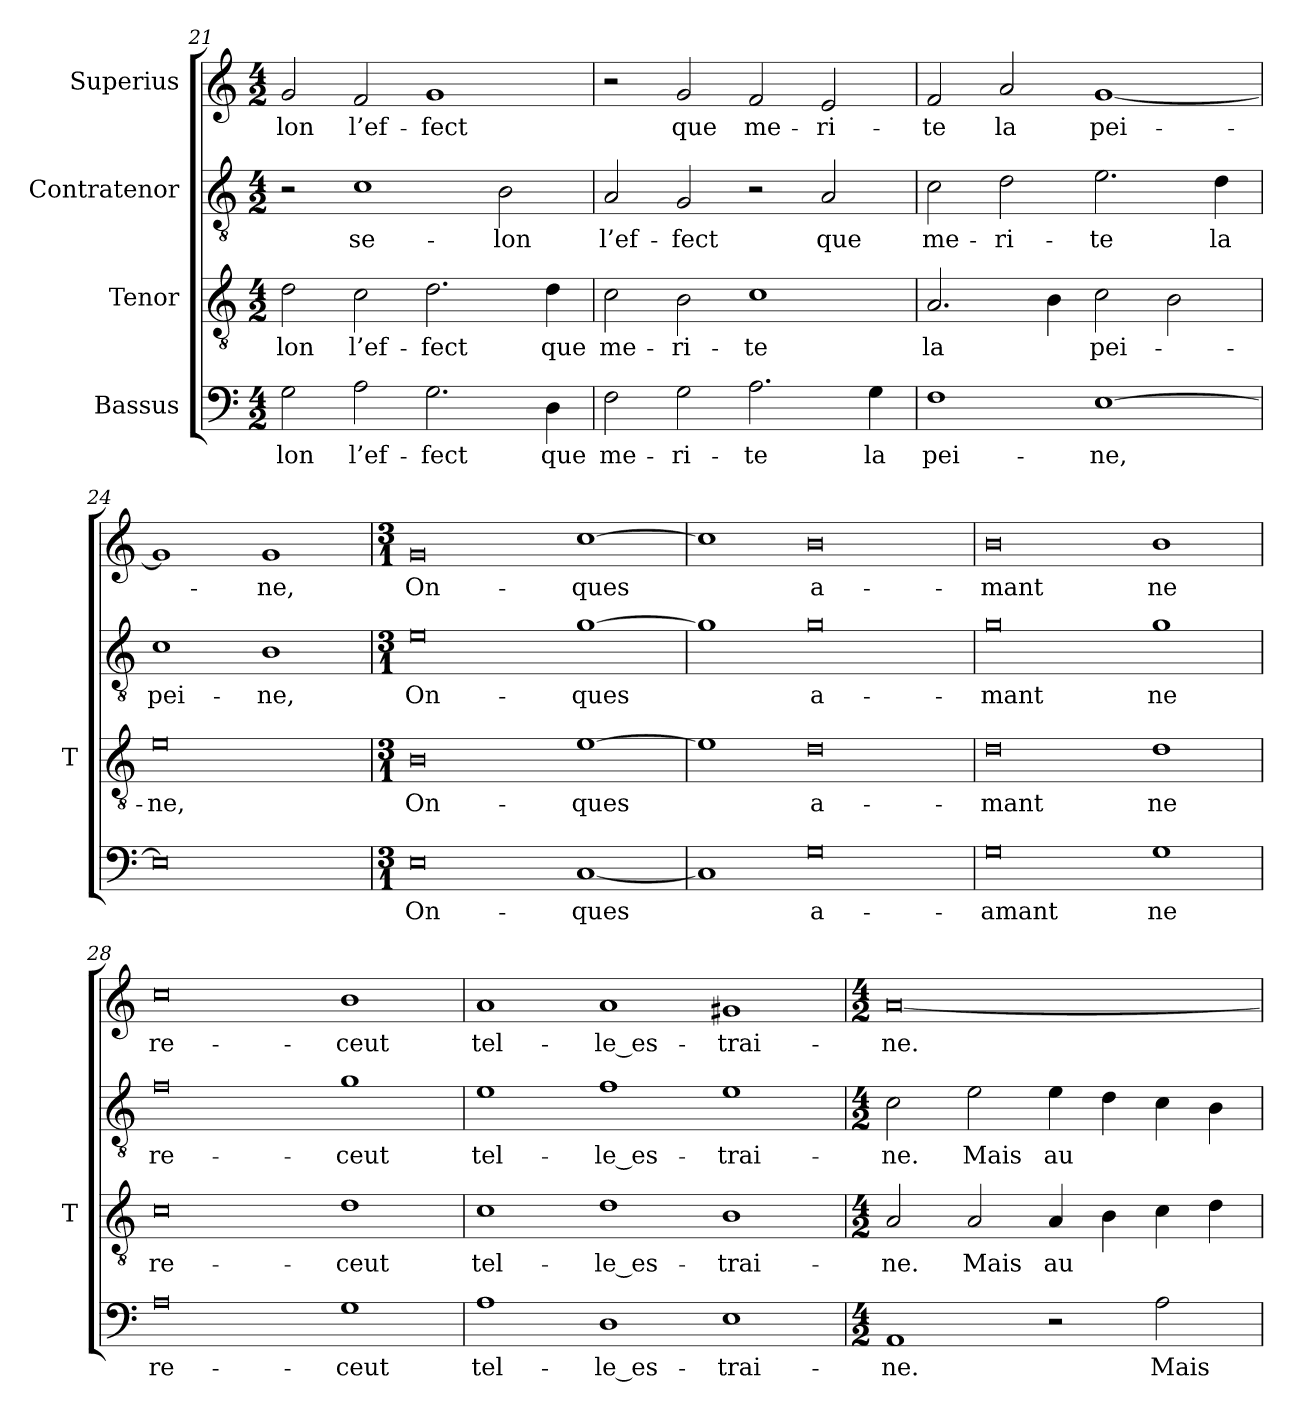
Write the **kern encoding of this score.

**kern	**text	**kern	**text	**kern	**text	**kern	**text
*part4	*part4	*part3	*part3	*part2	*part2	*part1	*part1
*staff4	*staff4	*staff3	*staff3	*staff2	*staff2	*staff1	*staff1
*I"Bassus	*	*I"Tenor	*	*I"Contratenor	*	*I"Superius	*
*	*	*I'T	*	*	*	*	*
*clefF4	*	*clefGv2	*	*clefGv2	*	*clefG2	*
*k[]	*	*k[]	*	*k[]	*	*k[]	*
*M4/2	*	*M4/2	*	*M4/2	*	*M4/2	*
=21	=21	=21	=21	=21	=21	=21	=21
2G	-lon	2d	-lon	2r	.	2g	-lon
2A	l’ef-	2c	l’ef-	1c	se-	2f	l’ef-
2.G	-fect	2.d	-fect	.	.	1g	-fect
.	.	.	.	2B	-lon	.	.
4D	-que	4d	-que	.	.	.	.
=22	=22	=22	=22	=22	=22	=22	=22
2F	me-	2c	me-	2A	l’ef-	2r	.
2G	ri-	2B	ri-	2G	-fect	2g	-que
2.A	-te	1c	-te	2r	.	2f	me-
.	.	.	.	2A	-que	2e	ri-
4G	-la	.	.	.	.	.	.
=23	=23	=23	=23	=23	=23	=23	=23
1F	pei-	2.A	-la	2c	me-	2f	-te
.	.	.	.	2d	ri-	2a	-la
.	.	4B	.	.	.	.	.
[1E	-ne,	2c	pei-	2.e	-te	[1g	pei-
.	.	2B	.	.	.	.	.
.	.	.	.	4d	-la	.	.
=24	=24	=24	=24	=24	=24	=24	=24
0E]	.	0e	-ne,	1c	pei-	1g]	.
.	.	.	.	1B	-ne,	1g	-ne,
=25	=25	=25	=25	=25	=25	=25	=25
*M3/1	*	*M3/1	*	*M3/1	*	*M3/1	*
0E	On-	0B	On-	0e	On-	0g	On-
[1C	-ques	[1e	-ques	[1g	-ques	[1cc	-ques
=26	=26	=26	=26	=26	=26	=26	=26
1C]	.	1e]	.	1g]	.	1cc]	.
0G	a-	0d	a-	0g	a-	0b	a-
=27	=27	=27	=27	=27	=27	=27	=27
0G	-amant	0d	-mant	0g	-mant	0b	-mant
1G	-ne	1d	-ne	1g	-ne	1b	-ne
=28	=28	=28	=28	=28	=28	=28	=28
0A	re-	0c	re-	0f	re-	0cc	re-
1G	-ceut	1d	-ceut	1g	-ceut	1b	-ceut
=29	=29	=29	=29	=29	=29	=29	=29
1A	tel-	1c	tel-	1e	tel-	1a	tel-
1D	le_es-	1d	le_es-	1f	le_es-	1a	le_es-
1E	trai-	1B	trai-	1e	trai-	1g#X	trai-
=30	=30	=30	=30	=30	=30	=30	=30
*M4/2	*	*M4/2	*	*M4/2	*	*M4/2	*
1AA	-ne.	2A	-ne.	2c	-ne.	[0a	-ne.
.	.	2A	-Mais	2e	-Mais	.	.
2r	.	4A	-au	4e	-au	.	.
.	.	4B	.	4d	.	.	.
2A	-Mais	4c	.	4c	.	.	.
.	.	4d	.	4B	.	.	.
=	=	=	=	=	=	=	=
*-	*-	*-	*-	*-	*-	*-	*-
